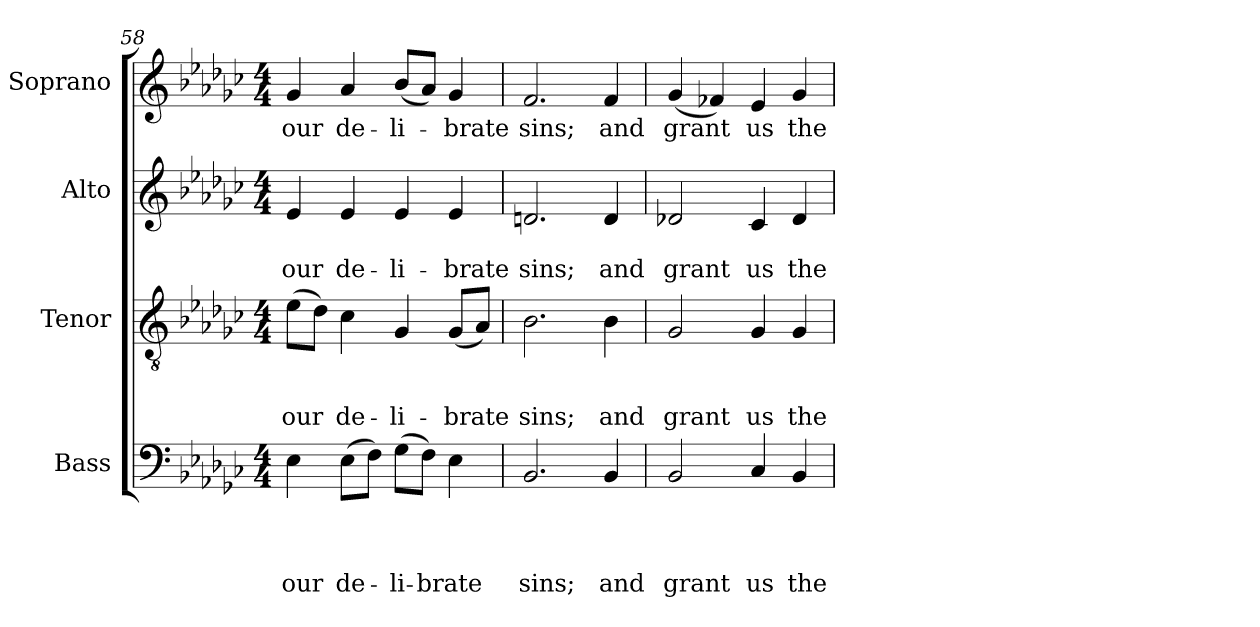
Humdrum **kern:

**kern	**text	**text	**text	**text	**kern	**text	**text	**text	**kern	**text	**text	**kern	**text
*part4	*part4	*part4	*part4	*part4	*part3	*part3	*part3	*part3	*part2	*part2	*part2	*part1	*part1
*staff4	*staff4	*staff4	*staff4	*staff4	*staff3	*staff3	*staff3	*staff3	*staff2	*staff2	*staff2	*staff1	*staff1
*I"Bass	*	*	*	*	*I"Tenor	*	*	*	*I"Alto	*	*	*I"Soprano	*
!!LO:LB:g=z
*clefF4	*	*	*	*	*clefGv2	*	*	*	*clefG2	*	*	*clefG2	*
*k[b-e-a-d-g-c-]	*	*	*	*	*k[b-e-a-d-g-c-]	*	*	*	*k[b-e-a-d-g-c-]	*	*	*k[b-e-a-d-g-c-]	*
*G-:	*	*	*	*	*G-:	*	*	*	*G-:	*	*	*G-:	*
*M4/4	*	*	*	*	*M4/4	*	*	*	*M4/4	*	*	*M4/4	*
=58	=58	=58	=58	=58	=58	=58	=58	=58	=58	=58	=58	=58	=58
!	!	!	!	!LO:LY:b	!	!	!	!LO:LY:b	!	!	!LO:LY:b	!	!LO:LY:b
4E-\	.	.	.	our	(>8e-\L	.	.	our	4e-/	.	our	4g-/	our
.	.	.	.	.	8d-\J)	.	.	.	.	.	.	.	.
!	!	!	!	!LO:LY:b	!	!	!	!LO:LY:b	!	!	!LO:LY:b	!	!LO:LY:b
(>8E-\L	.	.	.	de-	4c-\	.	.	de-	4e-/	.	de-	4a-/	de-
8F\J)	.	.	.	.	.	.	.	.	.	.	.	.	.
!	!	!	!	!LO:LY:b	!	!	!	!LO:LY:b	!	!	!LO:LY:b	!	!LO:LY:b
(>8G-\L	.	.	.	-li-	4G-/	.	.	-li-	4e-/	.	-li-	(<8b-/L	-li-
!	!	!	!	!LO:LY:b	!	!	!	!	!	!	!	!	!
8F\J)	.	.	.	-brate	.	.	.	.	.	.	.	8a-/J)	.
!	!	!	!	!	!	!	!	!LO:LY:b	!	!	!LO:LY:b	!	!LO:LY:b
4E-\	.	.	.	.	(<8G-/L	.	.	-brate	4e-/	.	-brate	4g-/	-brate
.	.	.	.	.	8A-/J)	.	.	.	.	.	.	.	.
=59	=59	=59	=59	=59	=59	=59	=59	=59	=59	=59	=59	=59	=59
!	!	!	!	!LO:LY:b	!	!	!	!LO:LY:b	!	!	!LO:LY:b	!	!LO:LY:b
2.BB-/	.	.	.	sins;	2.B-\	.	.	sins;	2.dn/	.	sins;	2.f/	sins;
!	!	!	!	!LO:LY:b	!	!	!	!LO:LY:b	!	!	!LO:LY:b	!	!LO:LY:b
4BB-/	.	.	.	and	4B-\	.	.	and	4d/	.	and	4f/	and
=60	=60	=60	=60	=60	=60	=60	=60	=60	=60	=60	=60	=60	=60
!	!	!	!	!LO:LY:b	!	!	!	!LO:LY:b	!	!	!LO:LY:b	!	!LO:LY:b
2BB-/	.	.	.	grant	2G-/	.	.	grant	2d-X/	.	grant	(<4g-/	grant
.	.	.	.	.	.	.	.	.	.	.	.	4f-X/)	.
!	!	!	!	!LO:LY:b	!	!	!	!LO:LY:b	!	!	!LO:LY:b	!	!LO:LY:b
4C-/	.	.	.	us	4G-/	.	.	us	4c-/	.	us	4e-/	us
!	!	!	!	!LO:LY:b	!	!	!	!LO:LY:b	!	!	!LO:LY:b	!	!LO:LY:b
4BB-/	.	.	.	the	4G-/	.	.	the	4d-/	.	the	4g-/	the
=	=	=	=	=	=	=	=	=	=	=	=	=	=
*-	*-	*-	*-	*-	*-	*-	*-	*-	*-	*-	*-	*-	*-
